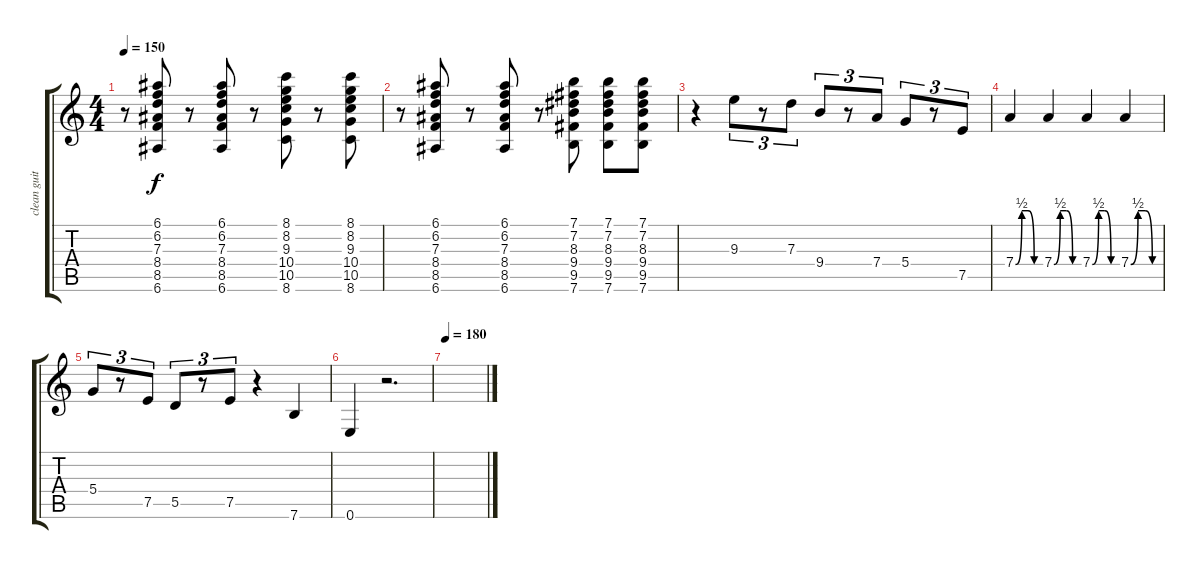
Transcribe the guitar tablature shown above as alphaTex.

\track ("clean guitar" "clean guit") {instrument electricguitarmuted}
\staff {score tabs}
\tuning (E4 B3 G3 D3 A2 E2) {hide}
\ts (4 4)
\tempo 150
\clef g2
\ks c
r.8{dy f} (6.1 6.2 7.3 8.4 8.5 6.6).8 r.8 (6.1 6.2 7.3 8.4 8.5 6.6).8 r.8 (8.1 8.2 9.3 10.4 10.5 8.6).8 r.8 (8.1 8.2 9.3 10.4 10.5 8.6).8 |
r.8 (6.1 6.2 7.3 8.4 8.5 6.6).8 r.8 (6.1 6.2 7.3 8.4 8.5 6.6).8 r.8 (7.1 7.2 8.3 9.4 9.5 7.6).8 (7.1 7.2 8.3 9.4 9.5 7.6).8 (7.1 7.2 8.3 9.4 9.5 7.6).8 |
r.4 9.3.8{tu (3 2)} r.8{tu (3 2)} 7.3.8{tu (3 2)} 9.4.8{tu (3 2)} r.8{tu (3 2)} 7.4.8{tu (3 2)} 5.4.8{tu (3 2)} r.8{tu (3 2)} 7.5.8{tu (3 2)} |
7.4{be (custom 0 0 15 2 30 2 45 0 60 0)}.4 7.4{be (custom 0 0 15 2 30 2 45 0 60 0)}.4 7.4{be (custom 0 0 15 2 30 2 45 0 60 0)}.4 7.4{be (custom 0 0 15 2 30 2 45 0 60 0)}.4 |
5.4.8{tu (3 2)} r.8{tu (3 2)} 7.5.8{tu (3 2)} 5.5.8{tu (3 2)} r.8{tu (3 2)} 7.5.8{tu (3 2)} r.4 7.6.4 |
0.6.4 r.2{d} |
\tempo 180
